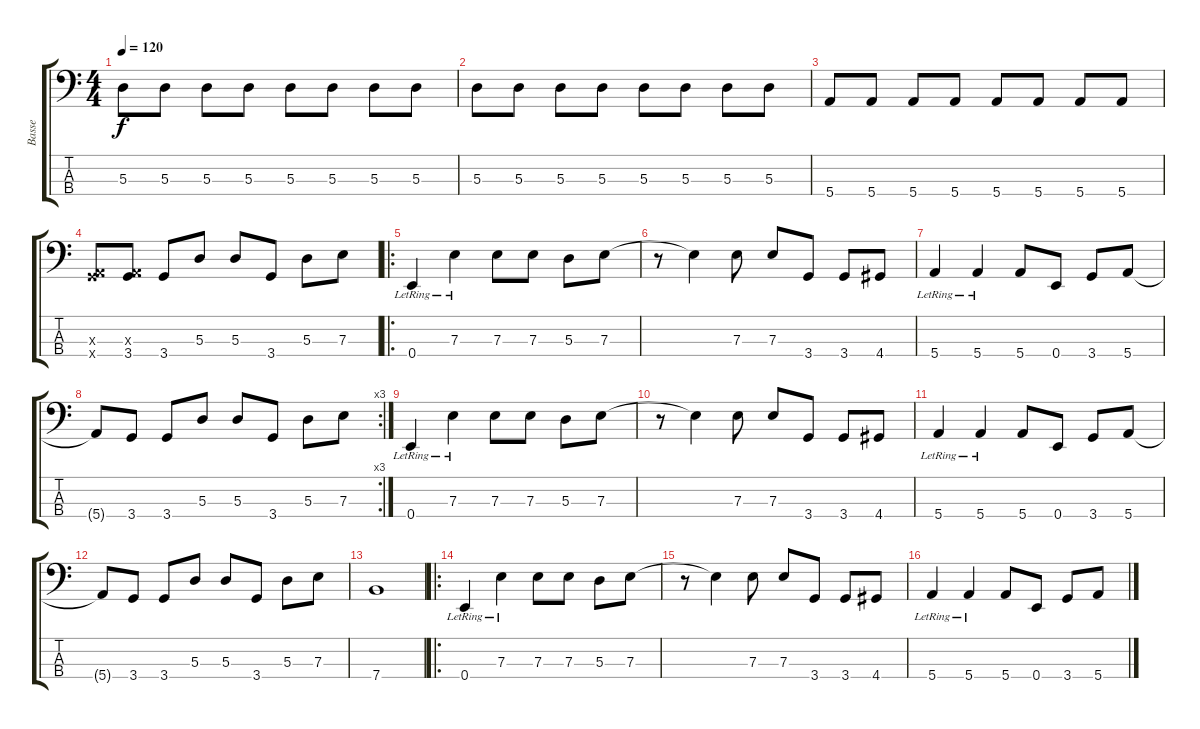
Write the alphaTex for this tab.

\track ("Basse" "Basse") {instrument electricbassfinger}
\staff {score tabs}
\tuning (G2 D2 A1 E1) {hide}
\ts (4 4)
\tempo 120
\clef f4
\ks c
5.3.8{dy f} 5.3.8 5.3.8 5.3.8 5.3.8 5.3.8 5.3.8 5.3.8 |
5.3.8 5.3.8 5.3.8 5.3.8 5.3.8 5.3.8 5.3.8 5.3.8 |
5.4.8 5.4.8 5.4.8 5.4.8 5.4.8 5.4.8 5.4.8 5.4.8 |
(0.3{x} 3.4{x}).8 (0.3{x} 3.4).8 3.4.8 5.3.8 5.3.8 3.4.8 5.3.8 7.3.8 |
\ro
0.4{lr}.4 7.3{lr}.4 7.3.8 7.3.8 5.3.8 7.3.8 |
r.8 7.3{t}.4 7.3.8 7.3.8 3.4.8 3.4.8 4.4.8 |
5.4{lr}.4 5.4{lr}.4 5.4.8 0.4.8 3.4.8 5.4.8 |
\rc 3
5.4{t}.8 3.4.8 3.4.8 5.3.8 5.3.8 3.4.8 5.3.8 7.3.8 |
0.4{lr}.4 7.3{lr}.4 7.3.8 7.3.8 5.3.8 7.3.8 |
r.8 7.3{t}.4 7.3.8 7.3.8 3.4.8 3.4.8 4.4.8 |
5.4{lr}.4 5.4{lr}.4 5.4.8 0.4.8 3.4.8 5.4.8 |
5.4{t}.8 3.4.8 3.4.8 5.3.8 5.3.8 3.4.8 5.3.8 7.3.8 |
7.4.1 |
\ro
0.4{lr}.4 7.3{lr}.4 7.3.8 7.3.8 5.3.8 7.3.8 |
r.8 7.3{t}.4 7.3.8 7.3.8 3.4.8 3.4.8 4.4.8 |
5.4{lr}.4 5.4{lr}.4 5.4.8 0.4.8 3.4.8 5.4.8
